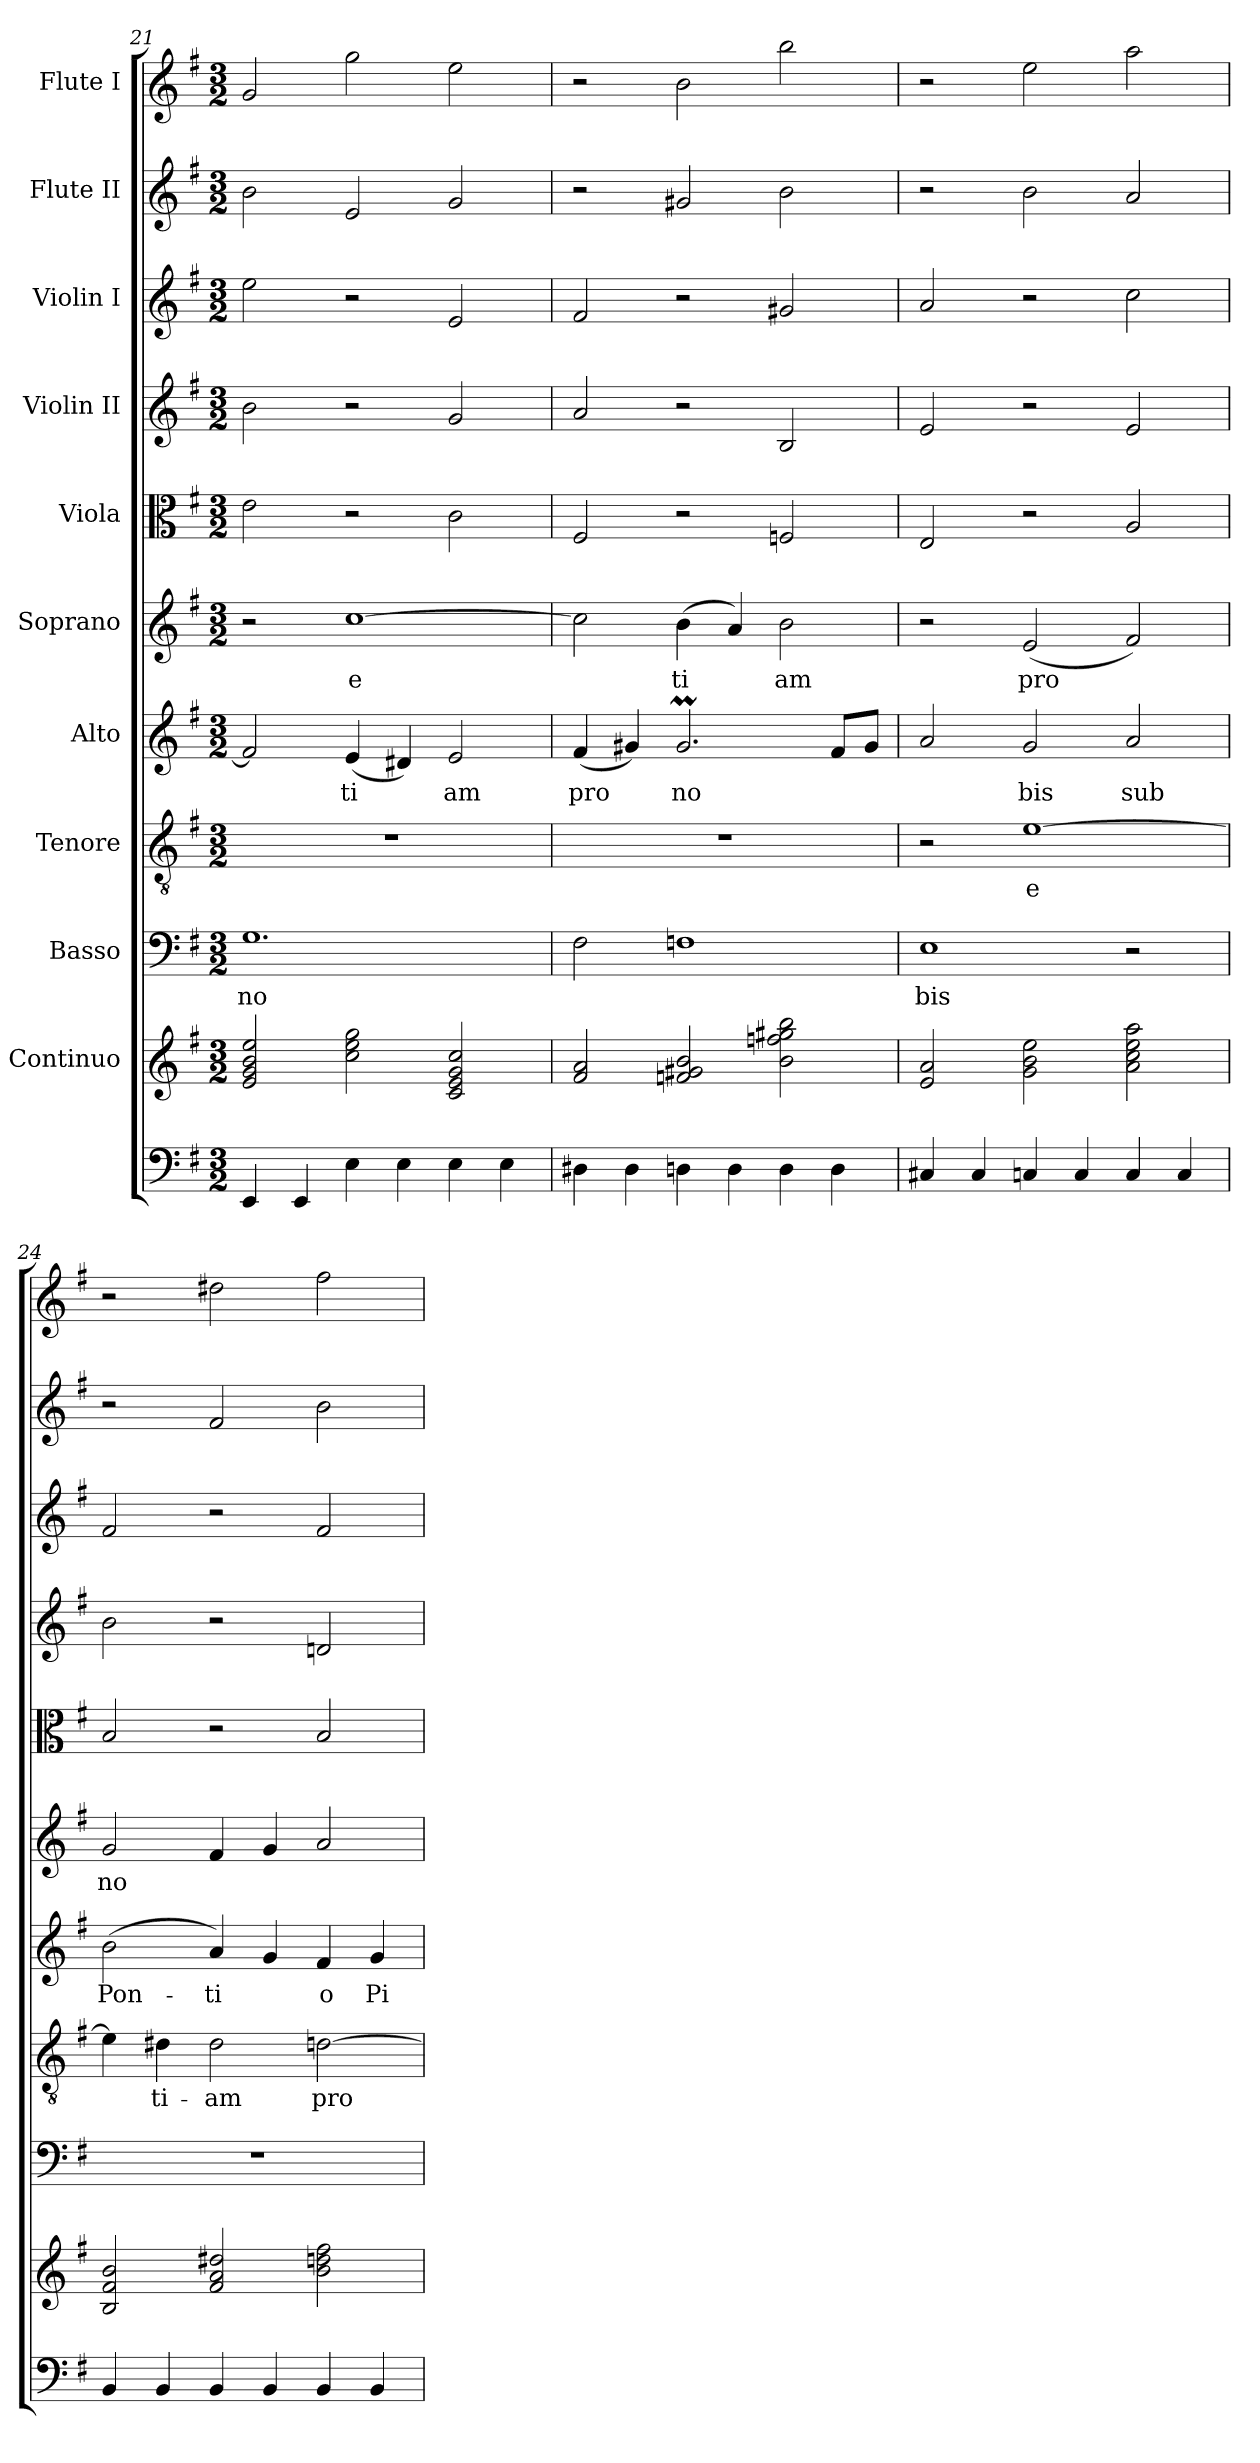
**kern	**kern	**kern	**text	**kern	**text	**kern	**text	**kern	**text	**kern	**kern	**kern	**kern	**kern
*part11	*part10	*part9	*part9	*part8	*part8	*part7	*part7	*part6	*part6	*part5	*part4	*part3	*part2	*part1
*staff11	*staff10	*staff9	*staff9	*staff8	*staff8	*staff7	*staff7	*staff6	*staff6	*staff5	*staff4	*staff3	*staff2	*staff1
*	*I"Continuo	*I"Basso	*	*I"Tenore	*	*I"Alto	*	*I"Soprano	*	*I"Viola	*I"Violin II	*I"Violin I	*I"Flute II	*I"Flute I
*clefF4	*clefG2	*clefF4	*	*clefGv2	*	*clefG2	*	*clefG2	*	*clefC3	*clefG2	*clefG2	*clefG2	*clefG2
*k[f#]	*k[f#]	*k[f#]	*	*k[f#]	*	*k[f#]	*	*k[f#]	*	*k[f#]	*k[f#]	*k[f#]	*k[f#]	*k[f#]
*G:	*G:	*G:	*	*G:	*	*G:	*	*G:	*	*G:	*G:	*G:	*G:	*G:
*M3/2	*M3/2	*M3/2	*	*M3/2	*	*M3/2	*	*M3/2	*	*M3/2	*M3/2	*M3/2	*M3/2	*M3/2
=21	=21	=21	=21	=21	=21	=21	=21	=21	=21	=21	=21	=21	=21	=21
!	!	!	!LO:LY:b	!LO:N:vis=1	!	!	!	!	!	!	!	!	!	!
4EE/	2e/ 2g/ 2b/ 2ee/	1.G	no	1.r	.	2f#/]	.	2r	.	2e\	2b\	2ee\	2b\	2g/
4EE/	.	.	.	.	.	.	.	.	.	.	.	.	.	.
!	!	!	!	!	!	!	!LO:LY:b	!	!LO:LY:b	!	!	!	!	!
4E\	2cc\ 2ee\ 2gg\	.	.	.	.	(<4e/	ti	[>1cc	e	2r	2r	2r	2e/	2gg\
4E\	.	.	.	.	.	4d#X/)	.	.	.	.	.	.	.	.
!	!	!	!	!	!	!	!LO:LY:b	!	!	!	!	!	!	!
4E\	2c/ 2e/ 2g/ 2cc/	.	.	.	.	2e/	am	.	.	2c\	2g/	2e/	2g/	2ee\
4E\	.	.	.	.	.	.	.	.	.	.	.	.	.	.
=22	=22	=22	=22	=22	=22	=22	=22	=22	=22	=22	=22	=22	=22	=22
!	!	!	!	!LO:N:vis=1	!	!	!LO:LY:b	!	!	!	!	!	!	!
4D#X\	2f#/ 2a/	2F#\	.	1.r	.	(<4f#/	pro	2cc\]	.	2F#/	2a/	2f#/	2r	2r
4D#\	.	.	.	.	.	4g#X/)	.	.	.	.	.	.	.	.
!	!	!	!	!	!	!	!LO:LY:b	!	!LO:LY:b	!	!	!	!	!
4Dn\	2fn/ 2g#X/ 2b/	1Fn	.	.	.	2.g#m/	no	(>4b\	ti	2r	2r	2r	2g#X/	2b\
4D\	.	.	.	.	.	.	.	4a/)	.	.	.	.	.	.
!	!	!	!	!	!	!	!	!	!LO:LY:b	!	!	!	!	!
4D\	2b\ 2ffn\ 2gg#X\ 2bb\	.	.	.	.	.	.	2b\	am	2Fn/	2B/	2g#X/	2b\	2bb\
4D\	.	.	.	.	.	8f#/L	.	.	.	.	.	.	.	.
.	.	.	.	.	.	8g#/J	.	.	.	.	.	.	.	.
=23	=23	=23	=23	=23	=23	=23	=23	=23	=23	=23	=23	=23	=23	=23
!	!	!	!LO:LY:b	!	!	!	!	!	!	!	!	!	!	!
4C#X/	2e/ 2a/	1E	bis	2r	.	2a/	.	2r	.	2E/	2e/	2a/	2r	2r
4C#/	.	.	.	.	.	.	.	.	.	.	.	.	.	.
!	!	!	!	!	!LO:LY:b	!	!LO:LY:b	!	!LO:LY:b	!	!	!	!	!
4Cn/	2g\ 2b\ 2ee\	.	.	[>1e	e	2g/	bis	(<2e/	pro	2r	2r	2r	2b\	2ee\
4C/	.	.	.	.	.	.	.	.	.	.	.	.	.	.
!	!	!	!	!	!	!	!LO:LY:b	!	!	!	!	!	!	!
4C/	2a\ 2cc\ 2ee\ 2aa\	2r	.	.	.	2a/	sub	2f#/)	.	2A/	2e/	2cc\	2a/	2aa\
4C/	.	.	.	.	.	.	.	.	.	.	.	.	.	.
!!LO:PB:g=z
=24	=24	=24	=24	=24	=24	=24	=24	=24	=24	=24	=24	=24	=24	=24
!	!	!LO:N:vis=1	!	!	!	!	!LO:LY:b	!	!LO:LY:b	!	!	!	!	!
4BB/	2B/ 2f#/ 2b/	1.r	.	4e\]	.	(>2b\	Pon-	2g/	no	2B/	2b\	2f#/	2r	2r
!	!	!	!	!	!LO:LY:b	!	!	!	!	!	!	!	!	!
4BB/	.	.	.	4d#X\	ti-	.	.	.	.	.	.	.	.	.
!	!	!	!	!	!LO:LY:b	!	!LO:LY:b	!	!	!	!	!	!	!
4BB/	2f#/ 2a/ 2dd#X/	.	.	2d#\	-am	4a/)	-ti	4f#/	.	2r	2r	2r	2f#/	2dd#X\
4BB/	.	.	.	.	.	4g/	.	4g/	.	.	.	.	.	.
!	!	!	!	!	!LO:LY:b	!	!LO:LY:b	!	!	!	!	!	!	!
4BB/	2b\ 2ddn\ 2ff#\	.	.	[>2dn\	pro	4f#/	o	2a/	.	2B/	2dni/	2f#/	2b\	2ff#\
!	!	!	!	!	!	!	!LO:LY:b	!	!	!	!	!	!	!
4BB/	.	.	.	.	.	4g/	Pi-	.	.	.	.	.	.	.
=	=	=	=	=	=	=	=	=	=	=	=	=	=	=
*-	*-	*-	*-	*-	*-	*-	*-	*-	*-	*-	*-	*-	*-	*-
